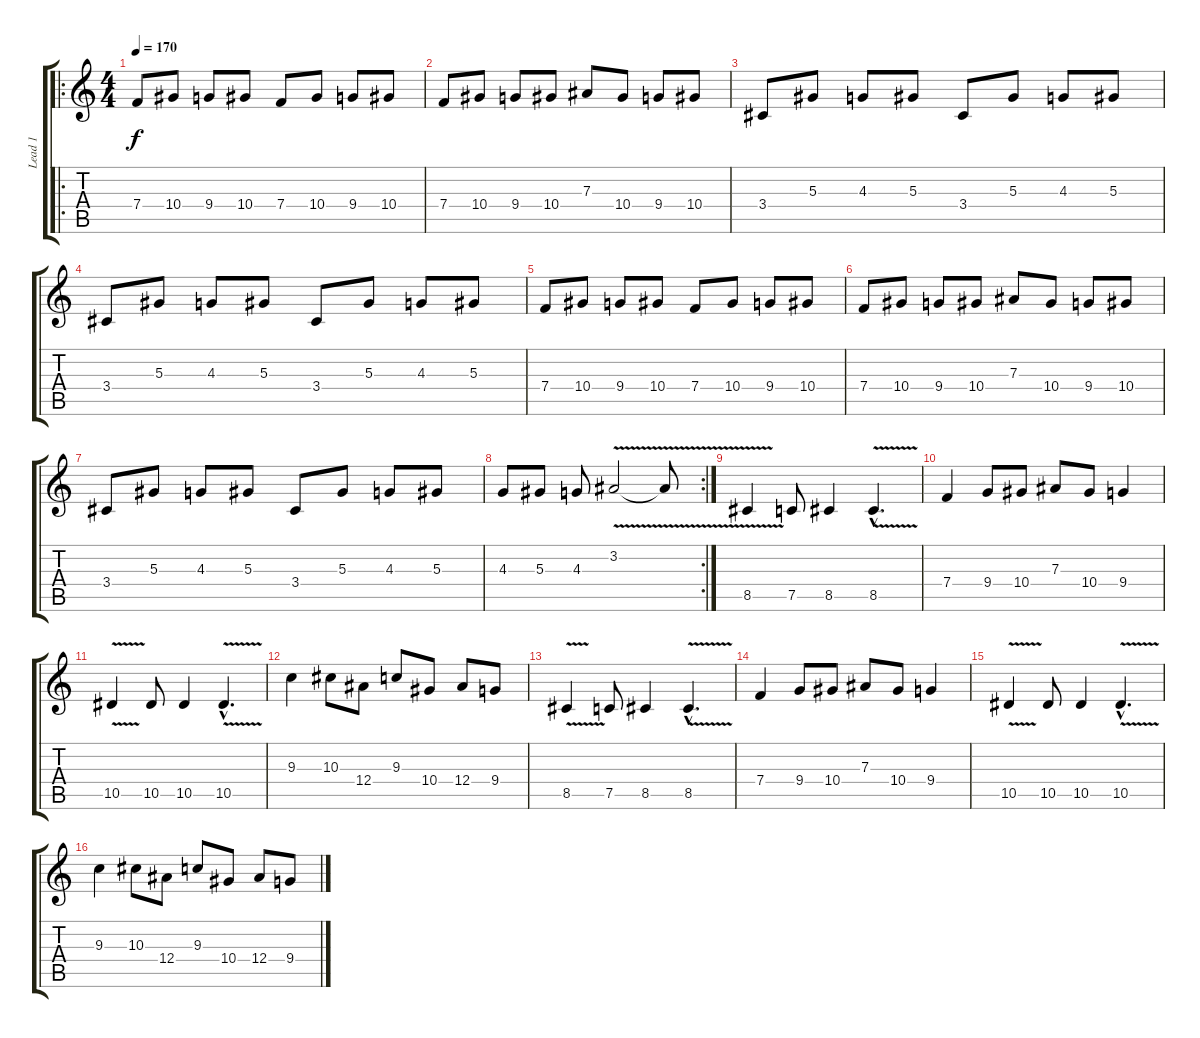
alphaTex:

\track ("Lead 1" "Lead 1") {instrument distortionguitar}
\staff {score tabs}
\tuning (C4 G3 Eb3 Bb2 F2 C2) {hide}
\ro
\ts (4 4)
\tempo 170
\clef g2
\ks c
7.4.8{dy f volume 11} 10.4.8 9.4.8 10.4.8 7.4.8 10.4.8 9.4.8 10.4.8 |
7.4.8 10.4.8 9.4.8 10.4.8 7.3.8 10.4.8 9.4.8 10.4.8 |
3.4.8 5.3.8 4.3.8 5.3.8 3.4.8 5.3.8 4.3.8 5.3.8 |
3.4.8 5.3.8 4.3.8 5.3.8 3.4.8 5.3.8 4.3.8 5.3.8 |
7.4.8 10.4.8 9.4.8 10.4.8 7.4.8 10.4.8 9.4.8 10.4.8 |
7.4.8 10.4.8 9.4.8 10.4.8 7.3.8 10.4.8 9.4.8 10.4.8 |
3.4.8 5.3.8 4.3.8 5.3.8 3.4.8 5.3.8 4.3.8 5.3.8 |
\rc 2
4.3.8 5.3.8 4.3.8 3.2{v}.2 3.2{t}.8 |
8.5{v}.4{volume 13} 7.5.8 8.5.4 8.5{v hac}.4{d} |
7.4.4 9.4.8 10.4.8 7.3.8 10.4.8 9.4.4 |
10.5{v}.4 10.5.8 10.5.4 10.5{v hac}.4{d} |
9.3.4 10.3.8 12.4.8 9.3.8 10.4.8 12.4.8 9.4.8 |
8.5{v}.4 7.5.8 8.5.4 8.5{v hac}.4{d} |
7.4.4 9.4.8 10.4.8 7.3.8 10.4.8 9.4.4 |
10.5{v}.4 10.5.8 10.5.4 10.5{v hac}.4{d} |
9.3.4 10.3.8 12.4.8 9.3.8 10.4.8 12.4.8 9.4.8
